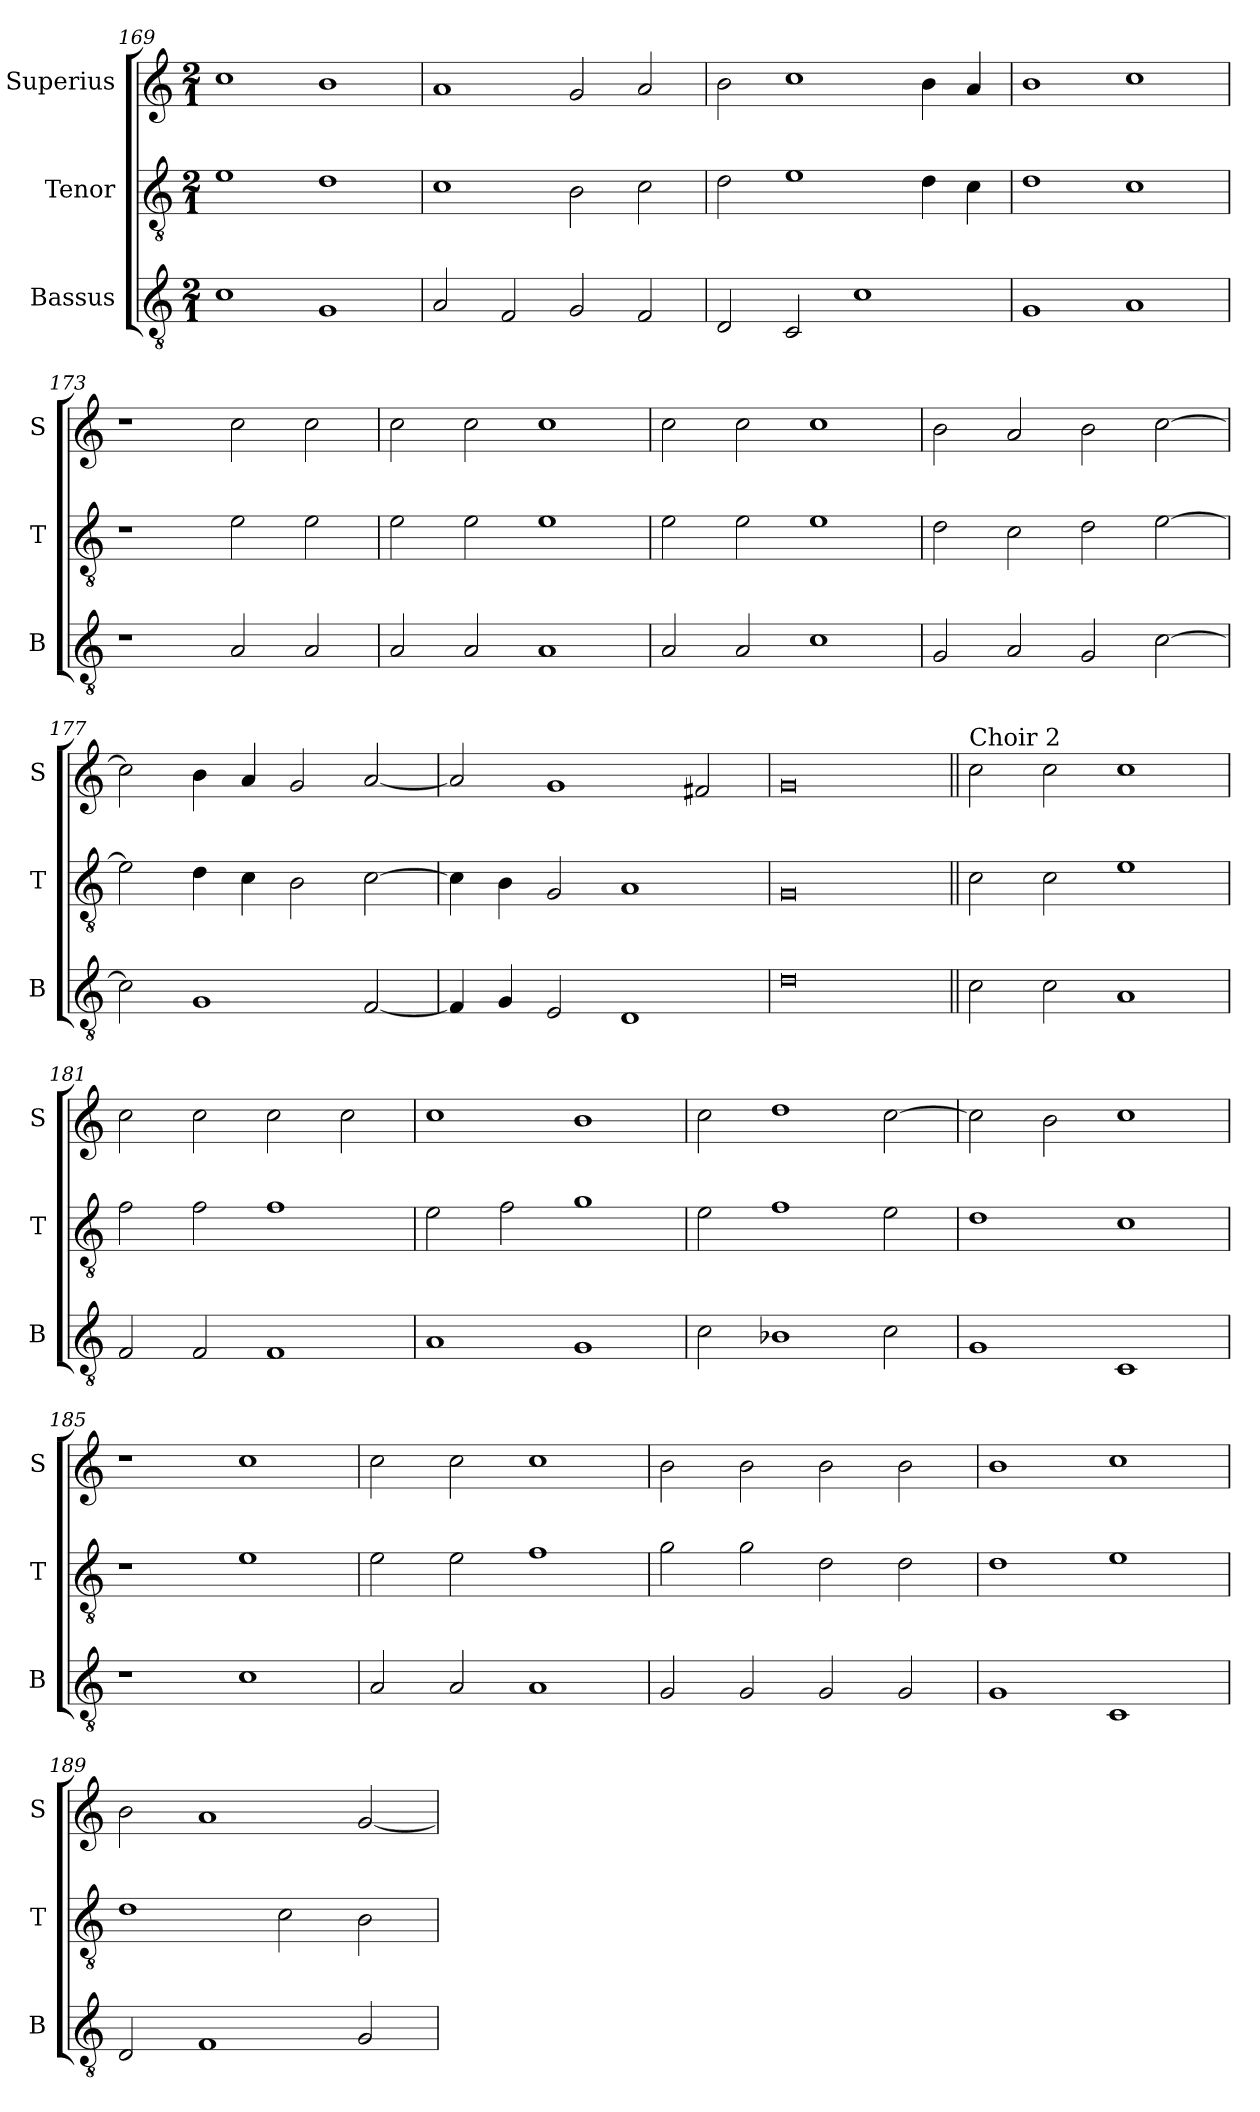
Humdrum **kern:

**kern	**kern	**kern
*part3	*part2	*part1
*staff3	*staff2	*staff1
*I"Bassus	*I"Tenor	*I"Superius
*I'B	*I'T	*I'S
*clefGv2	*clefGv2	*clefG2
*k[]	*k[]	*k[]
*M2/1	*M2/1	*M2/1
=169	=169	=169
1c	1e	1cc
1G	1d	1b
=170	=170	=170
2A/	1c	1a
2F/	.	.
2G/	2B\	2g/
2F/	2c\	2a/
=171	=171	=171
2D/	2d\	2b\
2C/	1e	1cc
1c	.	.
.	4d\	4b\
.	4c\	4a/
=172	=172	=172
1G	1d	1b
1A	1c	1cc
=173	=173	=173
1r	1r	1r
2A/	2e\	2cc\
2A/	2e\	2cc\
=174	=174	=174
2A/	2e\	2cc\
2A/	2e\	2cc\
1A	1e	1cc
=175	=175	=175
2A/	2e\	2cc\
2A/	2e\	2cc\
1c	1e	1cc
=176	=176	=176
2G/	2d\	2b\
2A/	2c\	2a/
2G/	2d\	2b\
[2c\	[2e\	[2cc\
=177	=177	=177
2c\]	2e\]	2cc\]
1G	4d\	4b\
.	4c\	4a/
.	2B\	2g/
[2F/	[2c\	[2a/
=178	=178	=178
4F/]	4c\]	2a/]
4G/	4B\	.
2E/	2G/	1g
1D	1A	.
.	.	2f#X/
=179	=179	=179
0d	0G	0g
=180||	=180||	=180||
!	!	!LO:TX:a:t=Choir 2
2c\	2c\	2cc\
2c\	2c\	2cc\
1A	1e	1cc
=181	=181	=181
2F/	2f\	2cc\
2F/	2f\	2cc\
1F	1f	2cc\
.	.	2cc\
=182	=182	=182
1A	2e\	1cc
.	2f\	.
1G	1g	1b
=183	=183	=183
2c\	2e\	2cc\
1B-X	1f	1dd
2c\	2e\	[2cc\
=184	=184	=184
1G	1d	2cc\]
.	.	2b\
1C	1c	1cc
=185	=185	=185
1r	1r	1r
1c	1e	1cc
=186	=186	=186
2A/	2e\	2cc\
2A/	2e\	2cc\
1A	1f	1cc
=187	=187	=187
2G/	2g\	2b\
2G/	2g\	2b\
2G/	2d\	2b\
2G/	2d\	2b\
=188	=188	=188
1G	1d	1b
1C	1e	1cc
=189	=189	=189
2D/	1d	2b\
1F	.	1a
.	2c\	.
2G/	2B\	[2g/
=	=	=
*-	*-	*-
